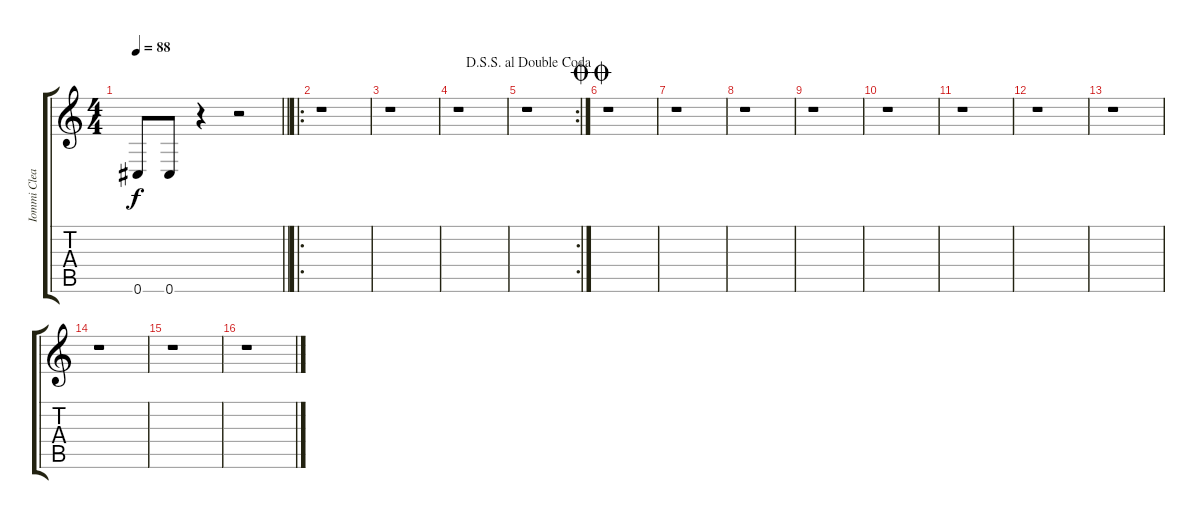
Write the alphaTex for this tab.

\track ("Iommi Clean" "Iommi Clea") {instrument electricguitarclean}
\staff {score tabs}
\tuning (Eb4 Bb3 Gb3 Db3 Ab2 Db2) {hide}
\ts (4 4)
\tempo 88
\clef g2
\barLineRight lightlight
\ks c
0.6.8{dy f} 0.6.8 r.4 r.2 |
\ro
r.1 |
r.1 |
r.1 |
\rc 2
\jump dalsegnosegnoaldoublecoda
r.1 |
\jump doublecoda
r.1 |
r.1 |
r.1 |
r.1 |
r.1 |
r.1 |
r.1 |
r.1 |
r.1 |
r.1 |
r.1
